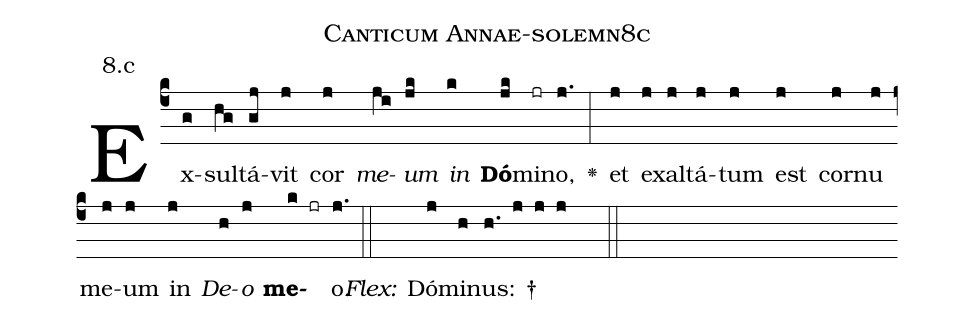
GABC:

name: Canticum Annae-solemn8c;
annotation: 8.c;
%%
(c4)Ex(g)sul(hg)tá(gj)vit(j) cor(j) <i>me</i>(ji)<i>um</i>(jk) <i>in</i>(k) <b>Dó</b>(jk)mi(jr)no,(j.) <v>\greheightstar</v>(:) et(j) e(j)xal(j)tá(j)tum(j) est(j) cor(j)nu(j) me(j)um(j) in(j) <i>De</i>(h)<i>o</i>(j) <b>me</b>(k jr)o.(j.) (::)
<i>Flex:</i>()  Dó(j)mi(h)nus: †(h. j j j  ::)

%E(j) u(j) o(h) u(j) a(k) e.(j.) (::)
